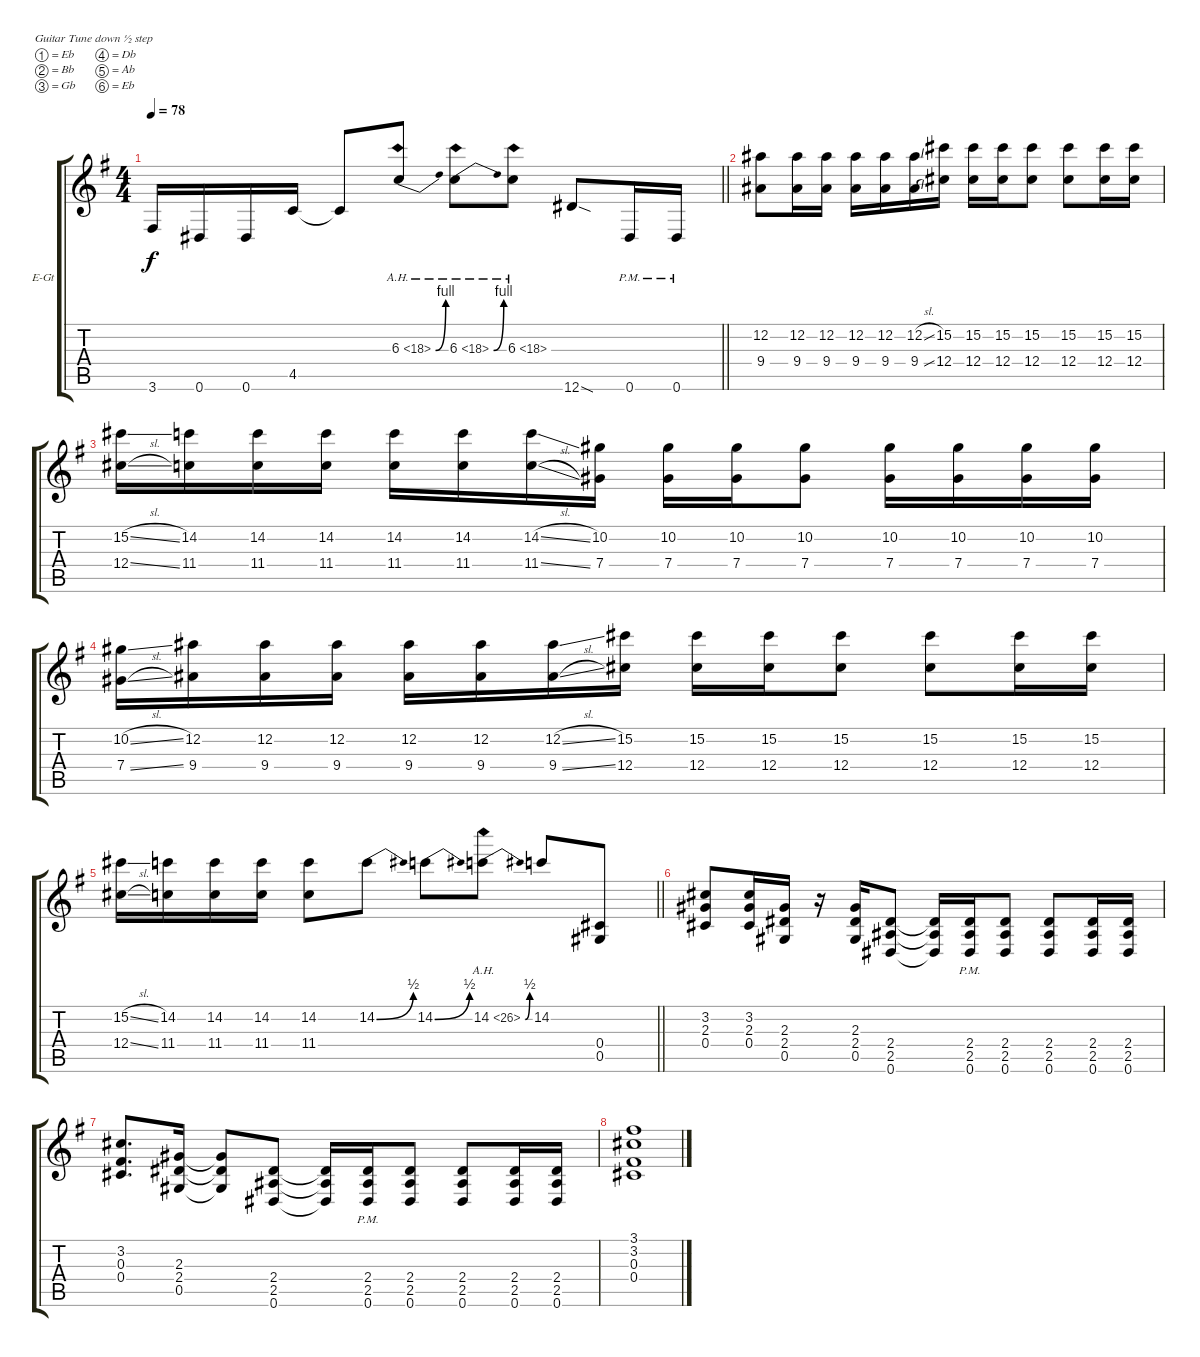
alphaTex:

\bracketExtendMode groupsimilarinstruments
\firstSystemTrackNameOrientation horizontal
\otherSystemsTrackNameOrientation horizontal
\track ("Untitled" "E-Gt") {instrument distortionguitar}
\staff {score tabs}
\tuning (Eb4 Bb3 Gb3 Db3 Ab2 Eb2)
\ts (4 4)
\tempo 78
\clef g2
\barLineRight lightlight
\ks g
3.6.16{dy f} 0.6.16 0.6.16 4.5.16 4.5{t}.8 6.3{be (bend 0 0 60 4) ah 12}.8 6.3{be (bend 0 0 60 4) ah 12}.8 6.3{ah 12}.8 12.6{sod}.8 0.6{pm}.16 0.6{pm}.16 |
(12.2 9.4).8 (12.2 9.4).16 (12.2 9.4).16 (12.2 9.4).16 (12.2 9.4).16 (12.2{sl} 9.4{sl}).16 (15.2 12.4).16 (15.2 12.4).16 (15.2 12.4).16 (15.2 12.4).8 (15.2 12.4).8 (15.2 12.4).16 (15.2 12.4).16 |
(15.2{sl} 12.4{sl}).16 (14.2 11.4).16 (14.2 11.4).16 (14.2 11.4).16 (14.2 11.4).16 (14.2 11.4).16 (14.2{sl} 11.4{sl}).16 (10.2 7.4).16 (10.2 7.4).16 (10.2 7.4).16 (10.2 7.4).8 (10.2 7.4).16 (10.2 7.4).16 (10.2 7.4).16 (10.2 7.4).16 |
(10.2{sl} 7.4{sl}).16 (12.2 9.4).16 (12.2 9.4).16 (12.2 9.4).16 (12.2 9.4).16 (12.2 9.4).16 (12.2{sl} 9.4{sl}).16 (15.2 12.4).16 (15.2 12.4).16 (15.2 12.4).16 (15.2 12.4).8 (15.2 12.4).8 (15.2 12.4).16 (15.2 12.4).16 |
\barLineRight lightlight
(15.2{sl} 12.4{sl}).16 (14.2 11.4).16 (14.2 11.4).16 (14.2 11.4).16 (14.2 11.4).8 14.2{be (bend 0 0 60 2)}.8 14.2{be (bend 0 0 60 2)}.8 14.2{be (bend 0 0 60 2) ah 12}.8 14.2.8 (0.4 0.5).8 |
\section ("" " ")
(3.2 2.3 0.4).8 (3.2 2.3 0.4).16 (2.3 2.4 0.5).16 r.16 (2.3 2.4 0.5).16 (2.4 2.5 0.6).8 (2.4{t} 2.5{t} 0.6{t}).16 (2.4{pm} 2.5{pm} 0.6{pm}).16 (2.4 2.5 0.6).8 (2.4 2.5 0.6).8 (2.4 2.5 0.6).16 (2.4 2.5 0.6).16 |
(3.2 0.3 0.4).8{d} (2.3 2.4 0.5).16 (2.3{t} 2.4{t} 0.5{t}).8 (2.4 2.5 0.6).8 (2.4{t} 2.5{t} 0.6{t}).16 (2.4{pm} 2.5{pm} 0.6{pm}).16 (2.4 2.5 0.6).8 (2.4 2.5 0.6).8 (2.4 2.5 0.6).16 (2.4 2.5 0.6).16 |
(3.1 3.2 0.3 0.4).1
